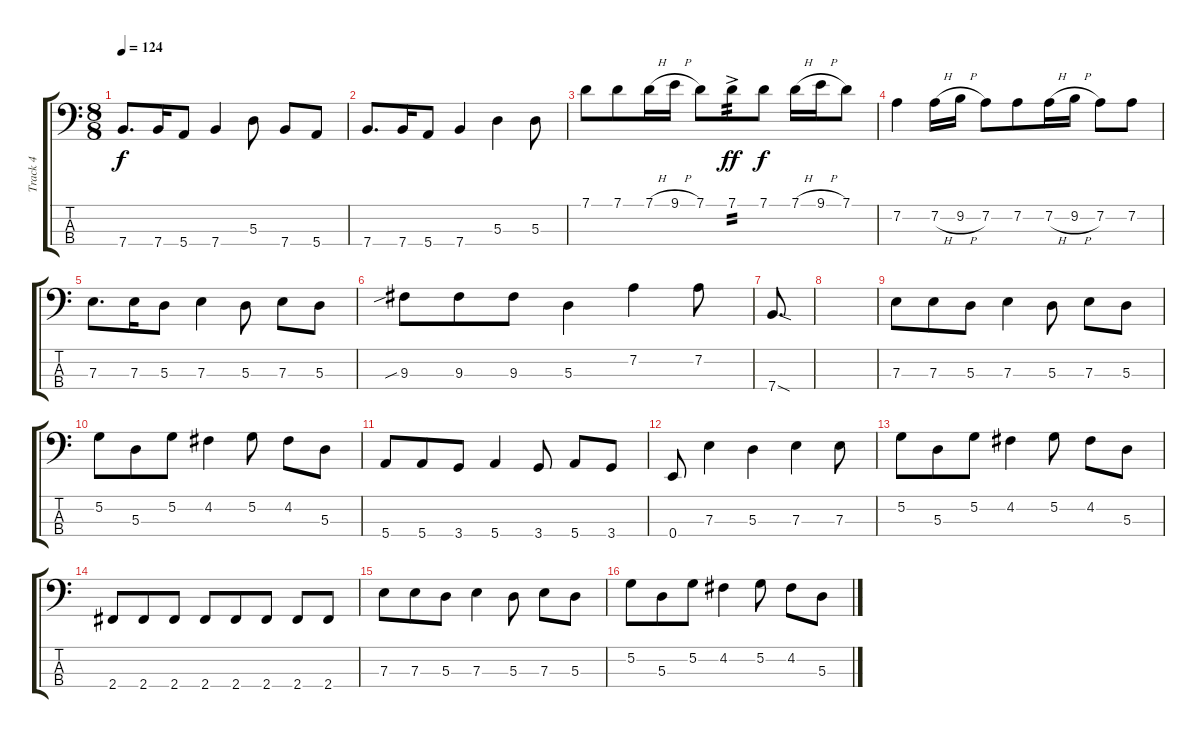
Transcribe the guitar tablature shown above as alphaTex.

\track ("Track 4" "Track 4") {instrument electricbassfinger bank 115}
\staff {score tabs}
\tuning (G2 D2 A1 E1) {hide}
\ts (8 8)
\tempo 124
\clef f4
\ks c
7.4.8{d dy f} 7.4.16 5.4.8 7.4.4 5.3.8 7.4.8 5.4.8 |
7.4.8{d} 7.4.16 5.4.8 7.4.4 5.3.4 5.3.8 |
7.1.8 7.1.8 7.1{h}.16 9.1{h}.16 7.1.8 7.1{ac}.8{tp 2 dy ff} 7.1.8{dy f} 7.1{h}.16 9.1{h}.16 7.1.8 |
7.2.4 7.2{h}.16 9.2{h}.16 7.2.8 7.2.8 7.2{h}.16 9.2{h}.16 7.2.8 7.2.8 |
7.3.8{d} 7.3.16 5.3.8 7.3.4 5.3.8 7.3.8 5.3.8 |
9.3{sib}.8 9.3.8 9.3.8 5.3.4 7.2.4 7.2.8 |
7.4{sod}.8{d} |
|
7.3.8 7.3.8 5.3.8 7.3.4 5.3.8 7.3.8 5.3.8 |
5.2.8 5.3.8 5.2.8 4.2.4 5.2.8 4.2.8 5.3.8 |
5.4.8 5.4.8 3.4.8 5.4.4 3.4.8 5.4.8 3.4.8 |
0.4.8 7.3.4 5.3.4 7.3.4 7.3.8 |
5.2.8 5.3.8 5.2.8 4.2.4 5.2.8 4.2.8 5.3.8 |
2.4.8 2.4.8 2.4.8 2.4.8 2.4.8 2.4.8 2.4.8 2.4.8 |
7.3.8 7.3.8 5.3.8 7.3.4 5.3.8 7.3.8 5.3.8 |
5.2.8 5.3.8 5.2.8 4.2.4 5.2.8 4.2.8 5.3.8
